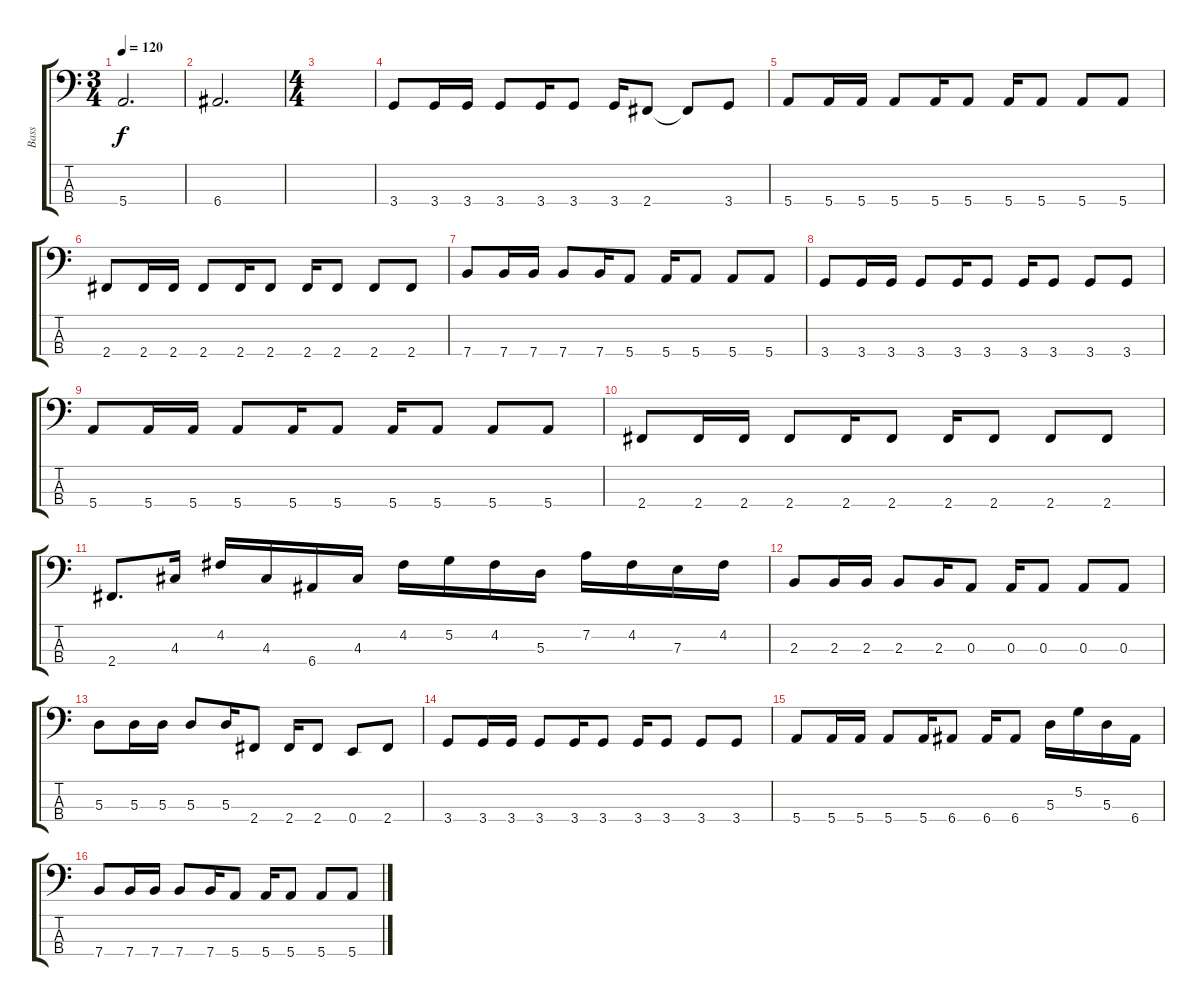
\track ("Bass" "Bass") {instrument electricbassfinger}
\staff {score tabs}
\tuning (G2 D2 A1 E1) {hide}
\ts (3 4)
\tempo 120
\clef f4
\ks c
5.4.2{d dy f} |
6.4.2{d} |
\ts (4 4)
|
3.4.8 3.4.16 3.4.16 3.4.8 3.4.16 3.4.8 3.4.16 2.4.8 2.4{t}.8 3.4.8 |
5.4.8 5.4.16 5.4.16 5.4.8 5.4.16 5.4.8 5.4.16 5.4.8 5.4.8 5.4.8 |
2.4.8 2.4.16 2.4.16 2.4.8 2.4.16 2.4.8 2.4.16 2.4.8 2.4.8 2.4.8 |
7.4.8 7.4.16 7.4.16 7.4.8 7.4.16 5.4.8 5.4.16 5.4.8 5.4.8 5.4.8 |
3.4.8 3.4.16 3.4.16 3.4.8 3.4.16 3.4.8 3.4.16 3.4.8 3.4.8 3.4.8 |
5.4.8 5.4.16 5.4.16 5.4.8 5.4.16 5.4.8 5.4.16 5.4.8 5.4.8 5.4.8 |
2.4.8 2.4.16 2.4.16 2.4.8 2.4.16 2.4.8 2.4.16 2.4.8 2.4.8 2.4.8 |
2.4.8{d} 4.3.16 4.2.16 4.3.16 6.4.16 4.3.16 4.2.16 5.2.16 4.2.16 5.3.16 7.2.16 4.2.16 7.3.16 4.2.16 |
2.3.8 2.3.16 2.3.16 2.3.8 2.3.16 0.3.8 0.3.16 0.3.8 0.3.8 0.3.8 |
5.3.8 5.3.16 5.3.16 5.3.8 5.3.16 2.4.8 2.4.16 2.4.8 0.4.8 2.4.8 |
3.4.8 3.4.16 3.4.16 3.4.8 3.4.16 3.4.8 3.4.16 3.4.8 3.4.8 3.4.8 |
5.4.8 5.4.16 5.4.16 5.4.8 5.4.16 6.4.8 6.4.16 6.4.8 5.3.16 5.2.16 5.3.16 6.4.16 |
7.4.8 7.4.16 7.4.16 7.4.8 7.4.16 5.4.8 5.4.16 5.4.8 5.4.8 5.4.8
